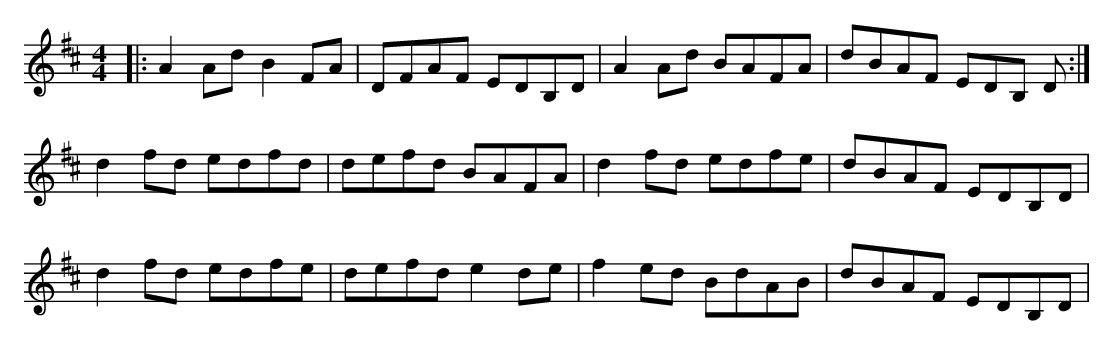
X:1
M:4/4
K:D
|:A2 Ad B2 FA|DFAF EDB,D|A2 Ad BAFA|dBAF EDB, D:|
d2 fd edfd|defd BAFA|d2 fd edfe|dBAF EDB,D|
d2 fd edfe|defd e2 de|f2 ed BdAB|dBAF EDB,D|
